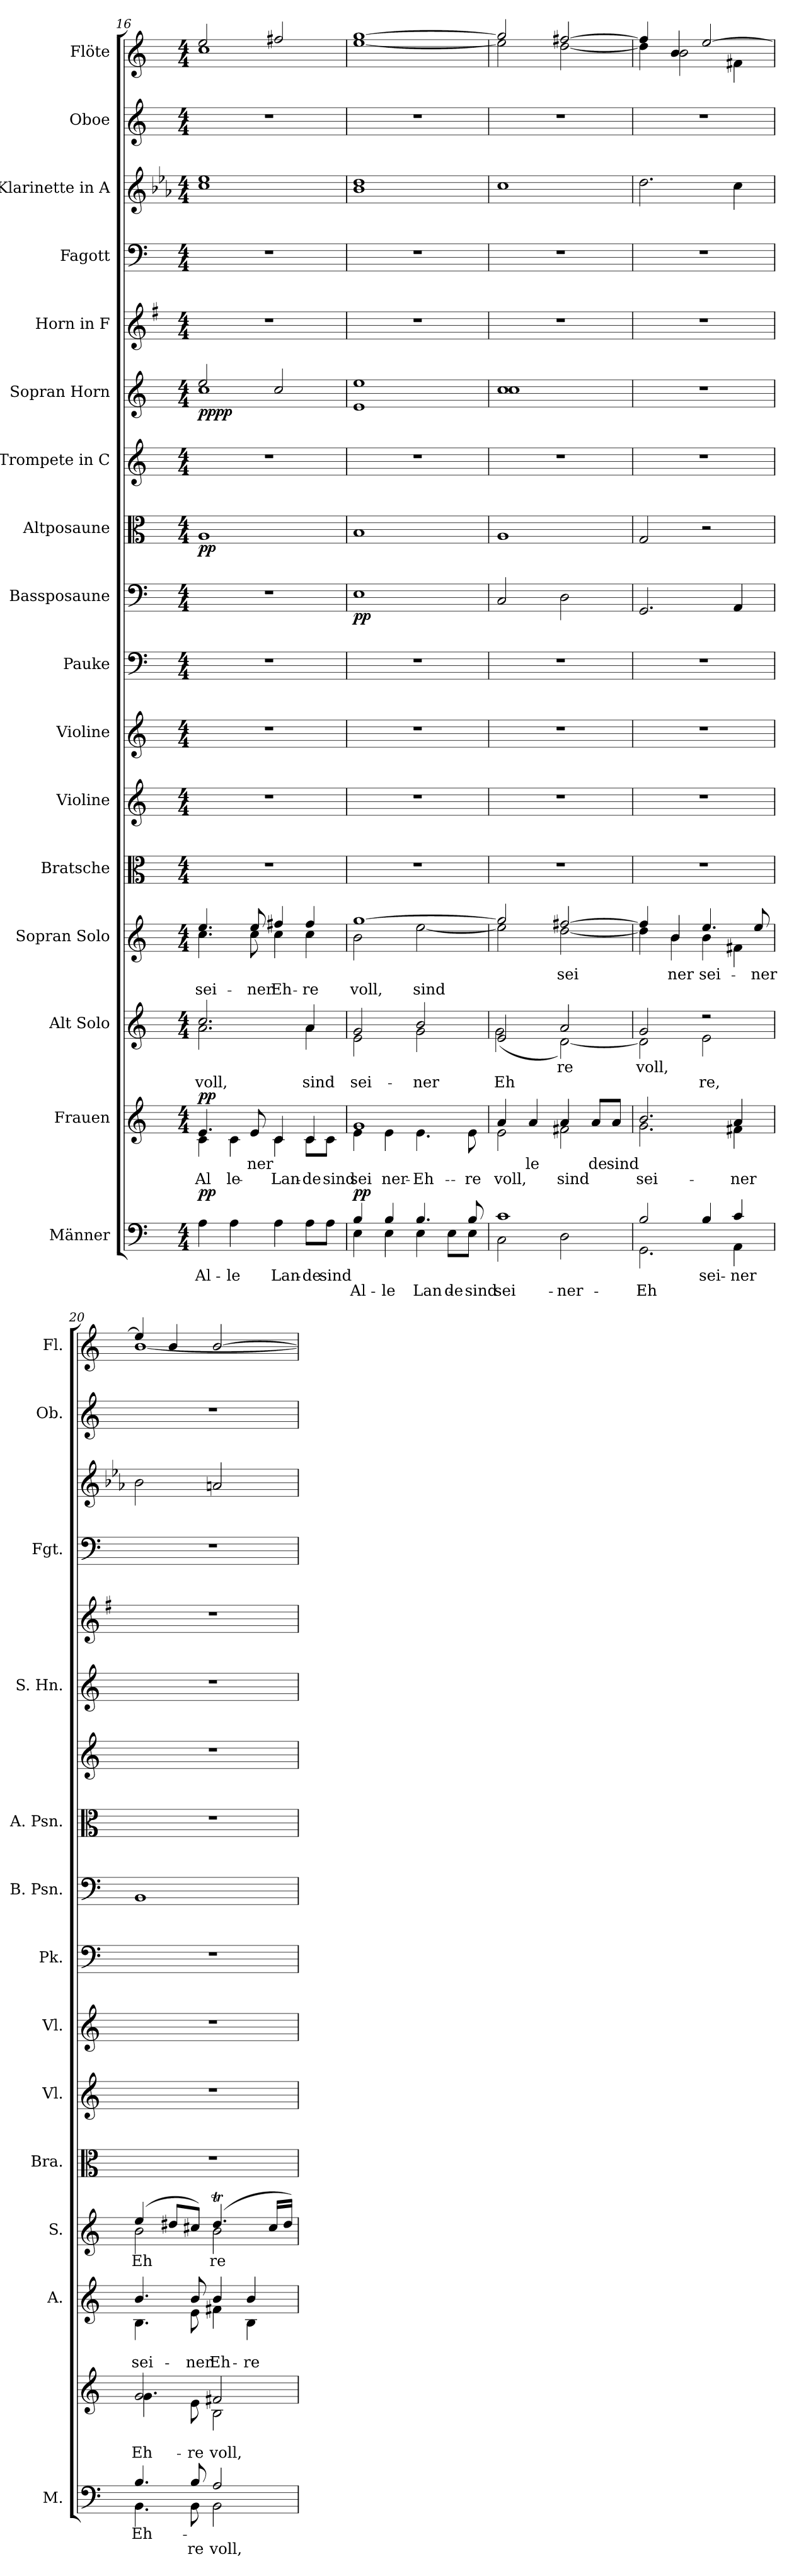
**kern	**text	**text	**dynam	**kern	**text	**text	**dynam	**kern	**text	**text	**kern	**text	**text	**kern	**kern	**kern	**kern	**kern	**dynam	**kern	**dynam	**kern	**kern	**dynam	**kern	**kern	**kern	**kern	**kern
*part17	*part17	*part17	*part17	*part16	*part16	*part16	*part16	*part15	*part15	*part15	*part14	*part14	*part14	*part13	*part12	*part11	*part10	*part9	*part9	*part8	*part8	*part7	*part6	*part6	*part5	*part4	*part3	*part2	*part1
*staff17	*staff17	*staff17	*staff17	*staff16	*staff16	*staff16	*staff16	*staff15	*staff15	*staff15	*staff14	*staff14	*staff14	*staff13	*staff12	*staff11	*staff10	*staff9	*staff9	*staff8	*staff8	*staff7	*staff6	*staff6	*staff5	*staff4	*staff3	*staff2	*staff1
*I"Männer	*	*	*	*I"Frauen	*	*	*	*I"Alt Solo	*	*	*I"Sopran Solo	*	*	*I"Bratsche	*I"Violine	*I"Violine	*I"Pauke	*I"Bassposaune	*	*I"Altposaune	*	*I"Trompete in C	*I"Sopran Horn	*	*I"Horn in F	*I"Fagott	*I"Klarinette in A	*I"Oboe	*I"Flöte
*I'M.	*	*	*	*	*	*	*	*I'A.	*	*	*I'S.	*	*	*I'Bra.	*I'Vl.	*I'Vl.	*I'Pk.	*I'B. Psn.	*	*I'A. Psn.	*	*	*I'S. Hn.	*	*	*I'Fgt.	*	*I'Ob.	*I'Fl.
*clefF4	*	*	*	*clefG2	*	*	*	*clefG2	*	*	*clefG2	*	*	*clefC3	*clefG2	*clefG2	*clefF4	*clefF4	*	*clefC3	*	*clefG2	*clefG2	*	*clefG2	*clefF4	*clefG2	*clefG2	*clefG2
*	*	*	*	*	*	*	*	*	*	*	*	*	*	*	*	*	*	*	*	*	*	*	*	*	*ITrd4c7	*	*ITrd2c3	*	*
*k[]	*	*	*	*k[]	*	*	*	*k[]	*	*	*k[]	*	*	*k[]	*k[]	*k[]	*k[]	*k[]	*	*k[]	*	*k[]	*k[]	*	*k[]	*k[]	*k[]	*k[]	*k[]
*M4/4	*	*	*	*M4/4	*	*	*	*M4/4	*	*	*M4/4	*	*	*M4/4	*M4/4	*M4/4	*M4/4	*M4/4	*	*M4/4	*	*M4/4	*M4/4	*	*M4/4	*M4/4	*M4/4	*M4/4	*M4/4
=16	=16	=16	=16	=16	=16	=16	=16	=16	=16	=16	=16	=16	=16	=16	=16	=16	=16	=16	=16	=16	=16	=16	=16	=16	=16	=16	=16	=16	=16
!	!LO:LY:b	!	!	!	!LO:LY:b	!	!	!	!	!	!	!	!	!	!	!	!	!	!	!	!	!	!	!	!	!	!	!	!
*	*	*	*	*^	*	*	*	*	*	*	*	*	*	*	*	*	*	*	*	*	*	*	*	*	*	*	*	*	*
!	!	!	!	!	!	!	!LO:LY:b	!	!	!LO:LY:b	!	!	!	!	!	!	!	!	!	!	!	!	!	!	!	!	!	!	!	!
*	*	*	*	*	*	*	*	*	*^	*	*	*	*	*	*	*	*	*	*	*	*	*	*	*	*	*	*	*	*	*
!	!	!	!	!	!	!	!	!	!	!	!	!LO:LY:b	!	!LO:LY:b	!	!	!	!	!	!	!	!	!	!	!	!	!	!	!	!	!
*	*	*	*	*	*	*	*	*	*	*	*	*	*^	*	*	*	*	*	*	*	*	*	*	*	*	*	*	*	*	*	*
!	!	!	!LO:DY:b	!	!	!	!	!LO:DY:b	!	!	!	!	!	!	!	!LO:LY:b	!	!	!	!	!	!	!	!LO:DY:b	!	!	!LO:DY:b	!	!	!	!	!
*	*	*	*	*	*	*	*	*	*	*	*	*	*	*	*	*	*	*	*	*	*	*	*	*	*	*^	*	*	*	*^	*	*^
!	!	!	!	!	!	!	!	!	!	!	!	!	!	!	!	!	!	!	!	!	!	!	!	!	!	!	!	!LO:DY:n=1:b	!	!	!	!	!	!	!
4A\	Al-	.	pp	4.e/	4c\	.	Al-	pp	2.cc/	2.a\	.	voll,	4.ee/	4.cc\	.	sei-	1r	1r	1r	1r	1r	.	1A	pp	1r	2ee/	1cc	pp pp	1r	1r	1cc	1a	1r	2ee/	1cc
!	!LO:LY:b	!	!	!	!	!	!LO:LY:b	!	!	!	!	!	!	!	!	!	!	!	!	!	!	!	!	!	!	!	!	!	!	!	!	!	!	!	!
4A\	-le	.	.	.	4c\	.	-le	.	.	.	.	.	.	.	.	.	.	.	.	.	.	.	.	.	.	.	.	.	.	.	.	.	.	.	.
!	!	!	!	!	!	!LO:LY:b	!	!	!	!	!	!	!	!	!LO:LY:b	!	!	!	!	!	!	!	!	!	!	!	!	!	!	!	!	!	!	!	!
!	!	!	!	!	!	!	!	!	!	!	!	!	!	!	!	!LO:LY:b	!	!	!	!	!	!	!	!	!	!	!	!	!	!	!	!	!	!	!
.	.	.	.	8e/	.	-ner	.	.	.	.	.	.	8ee/	8cc\	.	-ner	.	.	.	.	.	.	.	.	.	.	.	.	.	.	.	.	.	.	.
!	!LO:LY:b	!	!	!	!	!LO:LY:b	!	!	!	!	!	!	!	!	!	!	!	!	!	!	!	!	!	!	!	!	!	!	!	!	!	!	!	!	!
!	!	!	!	!	!	!	!LO:LY:b	!	!	!	!	!	!	!	!LO:LY:b	!	!	!	!	!	!	!	!	!	!	!	!	!	!	!	!	!	!	!	!
!	!	!	!	!	!	!	!	!	!	!	!	!	!	!	!	!LO:LY:b	!	!	!	!	!	!	!	!	!	!	!	!	!	!	!	!	!	!	!
4A\	Lan-	.	.	4c/	4c\	.	Lan-	.	.	.	.	.	4ff#X/	4cc\	.	Eh-	.	.	.	.	.	.	.	.	.	2cc/	.	.	.	.	.	.	.	2ff#X/	.
!	!LO:LY:b	!	!	!	!	!LO:LY:b	!	!	!	!	!	!	!	!	!	!	!	!	!	!	!	!	!	!	!	!	!	!	!	!	!	!	!	!	!
!	!	!	!	!	!	!	!LO:LY:b	!	!	!	!LO:LY:b	!	!	!	!	!	!	!	!	!	!	!	!	!	!	!	!	!	!	!	!	!	!	!	!
!	!	!	!	!	!	!	!	!	!	!	!	!LO:LY:b	!	!	!LO:LY:b	!	!	!	!	!	!	!	!	!	!	!	!	!	!	!	!	!	!	!	!
!	!	!	!	!	!	!	!	!	!	!	!	!	!	!	!	!LO:LY:b	!	!	!	!	!	!	!	!	!	!	!	!	!	!	!	!	!	!	!
8A\L	-de	.	.	4c/	8c\L	.	-de	.	4a/	4a\	.	sind	4ff#/	4cc\	.	-re	.	.	.	.	.	.	.	.	.	.	.	.	.	.	.	.	.	.	.
!	!LO:LY:b	!	!	!	!	!	!LO:LY:b	!	!	!	!	!	!	!	!	!	!	!	!	!	!	!	!	!	!	!	!	!	!	!	!	!	!	!	!
8A\J	sind	.	.	.	8c\J	.	sind	.	.	.	.	.	.	.	.	.	.	.	.	.	.	.	.	.	.	.	.	.	.	.	.	.	.	.	.
*	*	*	*	*	*	*	*	*	*	*	*	*	*	*	*	*	*	*	*	*	*	*	*	*	*	*v	*v	*	*	*	*	*	*	*	*
=17	=17	=17	=17	=17	=17	=17	=17	=17	=17	=17	=17	=17	=17	=17	=17	=17	=17	=17	=17	=17	=17	=17	=17	=17	=17	=17	=17	=17	=17	=17	=17	=17	=17	=17
!	!LO:LY:b	!	!	!	!	!	!	!	!	!	!	!	!	!	!	!	!	!	!	!	!	!	!	!	!	!	!	!	!	!	!	!	!	!
*^	*	*	*	*	*	*	*	*	*	*	*	*	*	*	*	*	*	*	*	*	*	*	*	*	*	*	*	*	*	*	*	*	*	*
!	!	!	!LO:LY:b	!	!	!	!LO:LY:b	!	!	!	!	!	!	!	!	!	!	!	!	!	!	!	!	!	!	!	!	!	!	!	!	!	!	!	!
!	!	!	!	!	!	!	!	!LO:LY:b	!	!	!	!LO:LY:b	!	!	!	!	!	!	!	!	!	!	!	!	!	!	!	!	!	!	!	!	!	!	!
!	!	!	!	!	!	!	!	!	!	!	!	!	!LO:LY:b	!	!	!LO:LY:b	!	!	!	!	!	!	!	!	!	!	!	!	!	!	!	!	!	!	!
!	!	!	!	!LO:DY:b	!	!	!	!	!	!	!	!	!	!	!	!	!LO:LY:b	!	!	!	!	!	!LO:DY:b	!	!	!	!	!	!	!	!	!	!	!	!
4B/	4E\	.	Al-	pp	1g	4e\	.	sei-	.	2g/	2e\	.	sei-	[1gg	2b\	.	voll,	1r	1r	1r	1r	1E	pp	1B	.	1r	1e 1ee	.	1r	1r	1b	1g	1r	[1gg	[1ee
!	!	!LO:LY:b	!	!	!	!	!	!	!	!	!	!	!	!	!	!	!	!	!	!	!	!	!	!	!	!	!	!	!	!	!	!	!	!	!
!	!	!	!LO:LY:b	!	!	!	!	!LO:LY:b	!	!	!	!	!	!	!	!	!	!	!	!	!	!	!	!	!	!	!	!	!	!	!	!	!	!	!
4B/	4E\	.	-le	.	.	4e\	.	-ner	.	.	.	.	.	.	.	.	.	.	.	.	.	.	.	.	.	.	.	.	.	.	.	.	.	.	.
!	!	!LO:LY:b	!	!	!	!	!	!	!	!	!	!	!	!	!	!	!	!	!	!	!	!	!	!	!	!	!	!	!	!	!	!	!	!	!
!	!	!	!LO:LY:b	!	!	!	!	!LO:LY:b	!	!	!	!LO:LY:b	!	!	!	!	!	!	!	!	!	!	!	!	!	!	!	!	!	!	!	!	!	!	!
!	!	!	!	!	!	!	!	!	!	!	!	!	!LO:LY:b	!	!	!	!LO:LY:b	!	!	!	!	!	!	!	!	!	!	!	!	!	!	!	!	!	!
4.B/	4E\	.	Lan-	.	.	4.e\	.	Eh-	.	2b/	2g\	.	-ner	.	[2ee\	.	sind	.	.	.	.	.	.	.	.	.	.	.	.	.	.	.	.	.	.
!	!	!	!LO:LY:b	!	!	!	!	!	!	!	!	!	!	!	!	!	!	!	!	!	!	!	!	!	!	!	!	!	!	!	!	!	!	!	!
.	8E\L	.	-de	.	.	.	.	.	.	.	.	.	.	.	.	.	.	.	.	.	.	.	.	.	.	.	.	.	.	.	.	.	.	.	.
!	!	!LO:LY:b	!	!	!	!	!	!	!	!	!	!	!	!	!	!	!	!	!	!	!	!	!	!	!	!	!	!	!	!	!	!	!	!	!
!	!	!	!LO:LY:b	!	!	!	!	!LO:LY:b	!	!	!	!	!	!	!	!	!	!	!	!	!	!	!	!	!	!	!	!	!	!	!	!	!	!	!
8B/	8E\J	.	sind	.	.	8e\	.	-re	.	.	.	.	.	.	.	.	.	.	.	.	.	.	.	.	.	.	.	.	.	.	.	.	.	.	.
*	*	*	*	*	*	*	*	*	*	*	*	*	*	*	*	*	*	*	*	*	*	*	*	*	*	*	*	*	*	*	*v	*v	*	*	*
=18	=18	=18	=18	=18	=18	=18	=18	=18	=18	=18	=18	=18	=18	=18	=18	=18	=18	=18	=18	=18	=18	=18	=18	=18	=18	=18	=18	=18	=18	=18	=18	=18	=18	=18
!	!	!LO:LY:b	!	!	!	!	!	!	!	!	!	!	!	!	!	!	!	!	!	!	!	!	!	!	!	!	!	!	!	!	!	!	!	!
!	!	!	!LO:LY:b	!	!	!	!LO:LY:b	!	!	!	!	!	!	!	!	!	!	!	!	!	!	!	!	!	!	!	!	!	!	!	!	!	!	!
!	!	!	!	!	!	!	!	!LO:LY:b	!	!	!	!LO:LY:b	!	!	!	!	!	!	!	!	!	!	!	!	!	!	!	!	!	!	!	!	!	!
!	!	!	!	!	!	!	!	!	!	!	!	!	!LO:LY:b	!	!	!	!	!	!	!	!	!	!	!	!	!	!	!	!	!	!	!	!	!
*	*	*	*	*	*	*	*	*	*	*	*	*	*	*	*	*	*	*	*	*	*	*	*	*	*	*	*^	*	*	*	*	*	*	*
1c	2C\	.	sei-	.	4a/	2e\	.	voll,	.	2e/	(2g\	.	Eh	2gg/]	2ee\]	.	.	1r	1r	1r	1r	2C/	.	1A	.	1r	1cc	1cc	.	1r	1r	1a	1r	2gg/]	2ee\]
!	!	!	!	!	!	!	!LO:LY:b	!	!	!	!	!	!	!	!	!	!	!	!	!	!	!	!	!	!	!	!	!	!	!	!	!	!	!	!
.	.	.	.	.	4a/	.	-le	.	.	.	.	.	.	.	.	.	.	.	.	.	.	.	.	.	.	.	.	.	.	.	.	.	.	.	.
!	!	!	!LO:LY:b	!	!	!	!LO:LY:b	!	!	!	!	!	!	!	!	!	!	!	!	!	!	!	!	!	!	!	!	!	!	!	!	!	!	!	!
!	!	!	!	!	!	!	!	!LO:LY:b	!	!	!	!LO:LY:b	!	!	!	!LO:LY:b	!	!	!	!	!	!	!	!	!	!	!	!	!	!	!	!	!	!	!
.	2D\	.	-ner	.	4a/	2f#X\	.	sind	.	2a/	[2d\)	-re	.	[2ff#X/	[2dd\	-sei	.	.	.	.	.	2D\	.	.	.	.	.	.	.	.	.	.	.	[2ff#X/	[2dd\
!	!	!	!	!	!	!	!LO:LY:b	!	!	!	!	!	!	!	!	!	!	!	!	!	!	!	!	!	!	!	!	!	!	!	!	!	!	!	!
.	.	.	.	.	8a/L	.	-de	.	.	.	.	.	.	.	.	.	.	.	.	.	.	.	.	.	.	.	.	.	.	.	.	.	.	.	.
!	!	!	!	!	!	!	!LO:LY:b	!	!	!	!	!	!	!	!	!	!	!	!	!	!	!	!	!	!	!	!	!	!	!	!	!	!	!	!
.	.	.	.	.	8a/J	.	sind	.	.	.	.	.	.	.	.	.	.	.	.	.	.	.	.	.	.	.	.	.	.	.	.	.	.	.	.
*	*	*	*	*	*	*	*	*	*	*	*	*	*	*	*	*	*	*	*	*	*	*	*	*	*	*	*v	*v	*	*	*	*	*	*	*
=19	=19	=19	=19	=19	=19	=19	=19	=19	=19	=19	=19	=19	=19	=19	=19	=19	=19	=19	=19	=19	=19	=19	=19	=19	=19	=19	=19	=19	=19	=19	=19	=19	=19	=19
!	!	!LO:LY:b	!	!	!	!	!	!	!	!	!	!	!	!	!	!	!	!	!	!	!	!	!	!	!	!	!	!	!	!	!	!	!	!
!	!	!	!LO:LY:b	!	!	!	!LO:LY:b	!	!	!	!	!	!	!	!	!	!	!	!	!	!	!	!	!	!	!	!	!	!	!	!	!	!	!
!	!	!	!	!	!	!	!	!LO:LY:b	!	!	!	!LO:LY:b	!	!	!	!	!	!	!	!	!	!	!	!	!	!	!	!	!	!	!	!	!	!
2B/	2.GG\	.	-Eh	.	2.b/	2.g\	.	sei-	.	2g/	2d\]	voll,	.	4ff#/]	4dd\]	.	.	1r	1r	1r	1r	2.GG/	.	2G/	.	1r	1r	.	1r	1r	2.b\	1r	4ff#/]	4dd\]
!	!	!	!	!	!	!	!	!	!	!	!	!	!	!	!	!LO:LY:b	!	!	!	!	!	!	!	!	!	!	!	!	!	!	!	!	!	!
.	.	.	.	.	.	.	.	.	.	.	.	.	.	4b/	4b\	ner	.	.	.	.	.	.	.	.	.	.	.	.	.	.	.	.	4b/	2b\
!	!	!LO:LY:b	!	!	!	!	!	!	!	!	!	!	!LO:LY:b	!	!	!LO:LY:b	!	!	!	!	!	!	!	!	!	!	!	!	!	!	!	!	!	!
4B/	.	sei-	.	.	.	.	.	.	.	2r	2e\	.	re,	4.ee/	4b\	sei-	.	.	.	.	.	.	.	2r	.	.	.	.	.	.	.	.	[2ee/	.
!	!	!LO:LY:b	!	!	!	!	!LO:LY:b	!	!	!	!	!	!	!	!	!	!	!	!	!	!	!	!	!	!	!	!	!	!	!	!	!	!	!
!	!	!	!	!	!	!	!	!LO:LY:b	!	!	!	!	!	!	!	!	!	!	!	!	!	!	!	!	!	!	!	!	!	!	!	!	!	!
4c/	4AA\	-ner	.	.	4a/	4f#X\	.	-ner	.	.	.	.	.	.	4f#X\	.	.	.	.	.	.	4AA/	.	.	.	.	.	.	.	.	4a\	.	.	4f#X\
!	!	!	!	!	!	!	!	!	!	!	!	!	!	!	!	!LO:LY:b	!	!	!	!	!	!	!	!	!	!	!	!	!	!	!	!	!	!
.	.	.	.	.	.	.	.	.	.	.	.	.	.	8ee/	.	-ner	.	.	.	.	.	.	.	.	.	.	.	.	.	.	.	.	.	.
!!LO:PB:g=z	!!
=20	=20	=20	=20	=20	=20	=20	=20	=20	=20	=20	=20	=20	=20	=20	=20	=20	=20	=20	=20	=20	=20	=20	=20	=20	=20	=20	=20	=20	=20	=20	=20	=20	=20	=20
!	!	!LO:LY:b	!	!	!	!	!LO:LY:b	!	!	!	!	!	!	!	!	!	!	!	!	!	!	!	!	!	!	!	!	!	!	!	!	!	!	!
!	!	!	!	!	!	!	!	!LO:LY:b	!	!	!	!LO:LY:b	!	!	!	!	!	!	!	!	!	!	!	!	!	!	!	!	!	!	!	!	!	!
!	!	!	!	!	!	!	!	!	!	!	!	!	!LO:LY:b	!	!	!LO:LY:b	!	!	!	!	!	!	!	!	!	!	!	!	!	!	!	!	!	!
4.B/	4.BB\	Eh-	.	.	2g/	4.g\	.	Eh-	.	4.b/	4.B\	.	sei-	(4ee/	2b\	-Eh	.	1r	1r	1r	1r	1BB	.	1r	.	1r	1r	.	1r	1r	2g\	1r	4ee/]	[1b
.	.	.	.	.	.	.	.	.	.	.	.	.	.	8dd#X/L	.	.	.	.	.	.	.	.	.	.	.	.	.	.	.	.	.	.	4b/	.
!	!	!LO:LY:b	!	!	!	!	!	!	!	!	!	!	!	!	!	!	!	!	!	!	!	!	!	!	!	!	!	!	!	!	!	!	!	!
!	!	!	!LO:LY:b	!	!	!	!	!LO:LY:b	!	!	!	!LO:LY:b	!	!	!	!	!	!	!	!	!	!	!	!	!	!	!	!	!	!	!	!	!	!
!	!	!	!	!	!	!	!	!	!	!	!	!	!LO:LY:b	!	!	!	!	!	!	!	!	!	!	!	!	!	!	!	!	!	!	!	!	!
8B/	8BB\	.	re	.	.	8e\	.	-re	.	8b/	8e\	.	-ner	8cc#X/J)	.	.	.	.	.	.	.	.	.	.	.	.	.	.	.	.	.	.	.	.
!	!	!LO:LY:b	!	!	!	!	!	!	!	!	!	!	!	!	!	!	!	!	!	!	!	!	!	!	!	!	!	!	!	!	!	!	!	!
!	!	!	!LO:LY:b	!	!	!	!LO:LY:b	!	!	!	!	!	!	!	!	!	!	!	!	!	!	!	!	!	!	!	!	!	!	!	!	!	!	!
!	!	!	!	!	!	!	!	!LO:LY:b	!	!	!	!LO:LY:b	!	!	!	!	!	!	!	!	!	!	!	!	!	!	!	!	!	!	!	!	!	!
!	!	!	!	!	!	!	!	!	!	!	!	!	!LO:LY:b	!	!	!LO:LY:b	!	!	!	!	!	!	!	!	!	!	!	!	!	!	!	!	!	!
2A/	2BB\	.	voll,	.	2f#X/	2B\	.	voll,	.	4b/	4f#X\	.	Eh-	(4.dd#t/	2b\	-re	.	.	.	.	.	.	.	.	.	.	.	.	.	.	2f#X/	.	[2b/	.
!	!	!	!	!	!	!	!	!	!	!	!	!LO:LY:b	!	!	!	!	!	!	!	!	!	!	!	!	!	!	!	!	!	!	!	!	!	!
!	!	!	!	!	!	!	!	!	!	!	!	!	!LO:LY:b	!	!	!	!	!	!	!	!	!	!	!	!	!	!	!	!	!	!	!	!	!
.	.	.	.	.	.	.	.	.	.	4b/	4B\	.	-re	.	.	.	.	.	.	.	.	.	.	.	.	.	.	.	.	.	.	.	.	.
.	.	.	.	.	.	.	.	.	.	.	.	.	.	16cc#/LL	.	.	.	.	.	.	.	.	.	.	.	.	.	.	.	.	.	.	.	.
.	.	.	.	.	.	.	.	.	.	.	.	.	.	16dd#/JJ)	.	.	.	.	.	.	.	.	.	.	.	.	.	.	.	.	.	.	.	.
*v	*v	*	*	*	*	*	*	*	*	*v	*v	*	*	*v	*v	*	*	*	*	*	*	*	*	*	*	*	*	*	*	*	*	*	*v	*v
*	*	*	*	*v	*v	*	*	*	*	*	*	*	*	*	*	*	*	*	*	*	*	*	*	*	*	*	*	*	*	*
=	=	=	=	=	=	=	=	=	=	=	=	=	=	=	=	=	=	=	=	=	=	=	=	=	=	=	=	=	=
*-	*-	*-	*-	*-	*-	*-	*-	*-	*-	*-	*-	*-	*-	*-	*-	*-	*-	*-	*-	*-	*-	*-	*-	*-	*-	*-	*-	*-	*-
